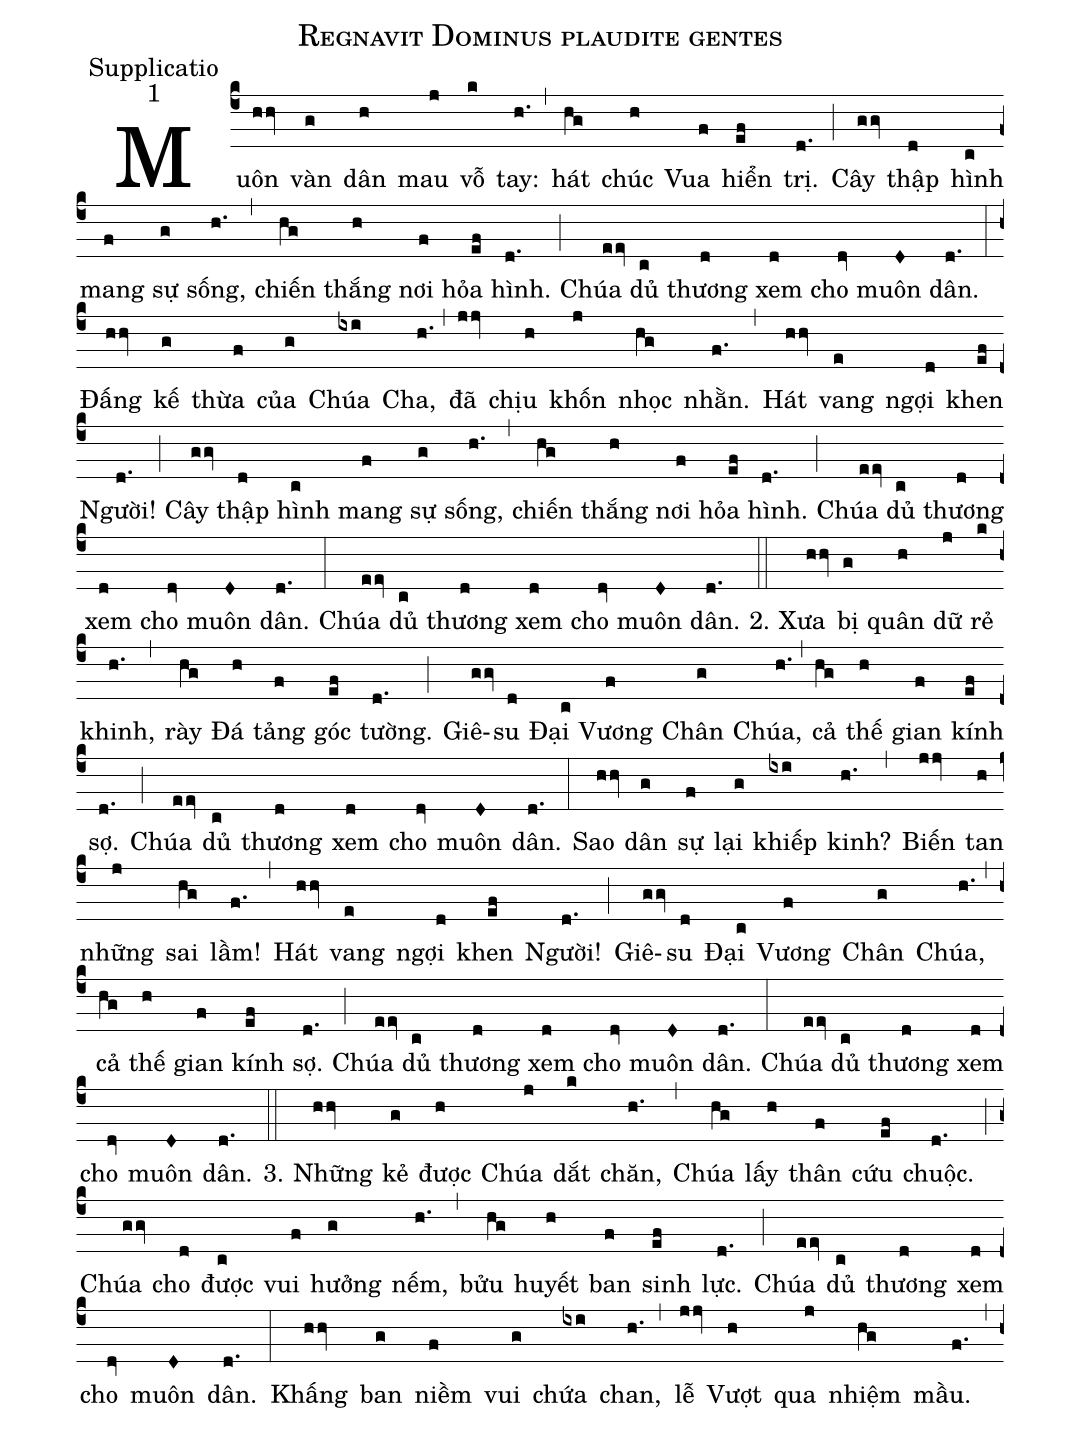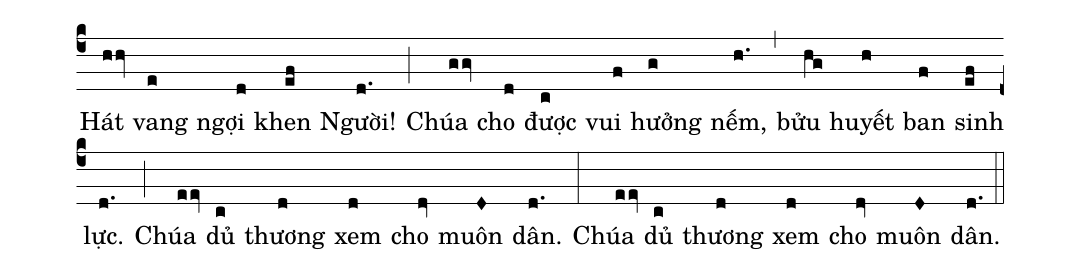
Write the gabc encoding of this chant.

name:Regnavit Dominus plaudite gentes;
office-part:Supplicatio;
mode:1;
%%
(c4)Muôn(hhv) vàn(g) dân(h) mau(j) vỗ(k) tay:(h.) (,) hát(hg) chúc(h) Vua(f) hiển(ef) trị.(d.) (;)
Cây(ggv) thập(d) hình(c) mang(f) sự(g) sống,(h.) (,) chiến(hg) thắng(h) nơi(f) hỏa(ef) hình.(d.) (;)
Chúa(eev) dủ(c) thương(d) xem(d) cho(dv) muôn(D) dân.(d.) (:)
Đấng(hhv) kế(g) thừa(f) của(g) Chúa(ixi) Cha,(h.) (,) đã(jjv) chịu(h) khốn(j) nhọc(hg) nhằn.(f.) (,)
Hát(hhv) vang(e) ngợi(d) khen(ef) Người!(d.) (;)
Cây(ggv) thập(d) hình(c) mang(f) sự(g) sống,(h.) (,) chiến(hg) thắng(h) nơi(f) hỏa(ef) hình.(d.) (;)
Chúa(eev) dủ(c) thương(d) xem(d) cho(dv) muôn(D) dân.(d.) (:)
Chúa(eev) dủ(c) thương(d) xem(d) cho(dv) muôn(D) dân.(d.) (::)
2. Xưa(hhv) bị(g) quân(h) dữ(j) rẻ(k) khinh,(h.) (,) rày(hg) Đá(h) tảng(f) góc(ef) tường.(d.) (;)
Giê-(ggv)su(d) Đại(c) Vương(f) Chân(g) Chúa,(h.) (,) cả(hg) thế(h) gian(f) kính(ef) sợ.(d.) (;)
Chúa(eev) dủ(c) thương(d) xem(d) cho(dv) muôn(D) dân.(d.) (:)
Sao(hhv) dân(g) sự(f) lại(g) khiếp(ixi) kinh?(h.) (,) Biến(jjv) tan(h) những(j) sai(hg) lầm!(f.) (,)
Hát(hhv) vang(e) ngợi(d) khen(ef) Người!(d.) (;)
Giê-(ggv)su(d) Đại(c) Vương(f) Chân(g) Chúa,(h.) (,) cả(hg) thế(h) gian(f) kính(ef) sợ.(d.) (;)
Chúa(eev) dủ(c) thương(d) xem(d) cho(dv) muôn(D) dân.(d.) (:)
Chúa(eev) dủ(c) thương(d) xem(d) cho(dv) muôn(D) dân.(d.) (::)
3. Những(hhv) kẻ(g) được(h) Chúa(j) dắt(k) chăn,(h.) (,) Chúa(hg) lấy(h) thân(f) cứu(ef) chuộc.(d.) (;)
Chúa(ggv) cho(d) được(c) vui(f) hưởng(g) nếm,(h.) (,) bửu(hg) huyết(h) ban(f) sinh(ef) lực.(d.) (;) Chúa(eev) dủ(c) thương(d) xem(d) cho(dv) muôn(D) dân.(d.) (:)
Khấng(hhv) ban(g) niềm(f) vui(g) chứa(ixi) chan,(h.) (,) lễ(jjv) Vượt(h) qua(j) nhiệm(hg) mầu.(f.) (,)
Hát(hhv) vang(e) ngợi(d) khen(ef) Người!(d.) (;)
Chúa(ggv) cho(d) được(c) vui(f) hưởng(g) nếm,(h.) (,) bửu(hg) huyết(h) ban(f) sinh(ef) lực.(d.) (;)
Chúa(eev) dủ(c) thương(d) xem(d) cho(dv) muôn(D) dân.(d.) (:)
Chúa(eev) dủ(c) thương(d) xem(d) cho(dv) muôn(D) dân.(d.) (::)
